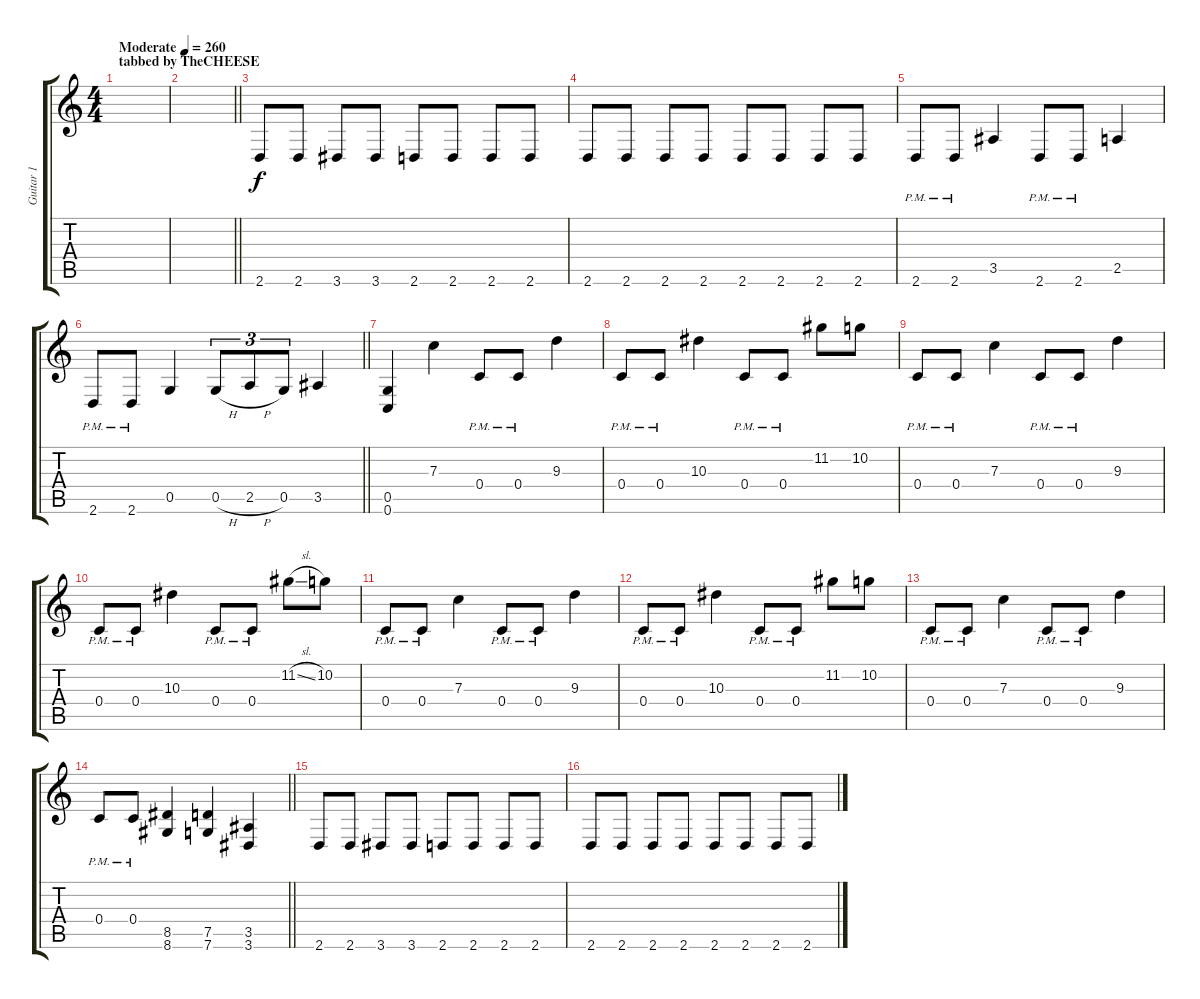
\track ("Guitar 1" "Guitar 1") {instrument distortionguitar}
\staff {score tabs}
\tuning (D4 A3 F3 C3 G2 C2) {hide}
\ts (4 4)
\section ("" "tabbed by TheCHEESE")
\tempo (260 "Moderate")
\clef g2
\ks c
|
\barLineRight lightlight
|
2.6.8{balance 0} 2.6.8 3.6.8 3.6.8 2.6.8 2.6.8 2.6.8 2.6.8 |
2.6.8 2.6.8 2.6.8 2.6.8 2.6.8 2.6.8 2.6.8 2.6.8 |
2.6{pm}.8 2.6{pm}.8 3.5.4 2.6{pm}.8 2.6{pm}.8 2.5.4 |
\barLineRight lightlight
2.6{pm}.8 2.6{pm}.8 0.5.4 0.5{h}.8{tu (3 2)} 2.5{h}.8{tu (3 2)} 0.5.8{tu (3 2)} 3.5.4 |
(0.5 0.6).4{balance 4} 7.3.4 0.4{pm}.8 0.4{pm}.8 9.3.4 |
0.4{pm}.8 0.4{pm}.8 10.3.4 0.4{pm}.8 0.4{pm}.8 11.2.8 10.2.8 |
0.4{pm}.8 0.4{pm}.8 7.3.4 0.4{pm}.8 0.4{pm}.8 9.3.4 |
0.4{pm}.8 0.4{pm}.8 10.3.4 0.4{pm}.8 0.4{pm}.8 11.2{sl}.8 10.2.8 |
0.4{pm}.8 0.4{pm}.8 7.3.4 0.4{pm}.8 0.4{pm}.8 9.3.4 |
0.4{pm}.8 0.4{pm}.8 10.3.4 0.4{pm}.8 0.4{pm}.8 11.2.8 10.2.8 |
0.4{pm}.8 0.4{pm}.8 7.3.4 0.4{pm}.8 0.4{pm}.8 9.3.4 |
\barLineRight lightlight
0.4{pm}.8 0.4{pm}.8 (8.5 8.6).4 (7.5 7.6).4 (3.5 3.6).4 |
2.6.8{balance 0} 2.6.8 3.6.8 3.6.8 2.6.8 2.6.8 2.6.8 2.6.8 |
2.6.8 2.6.8 2.6.8 2.6.8 2.6.8 2.6.8 2.6.8 2.6.8
